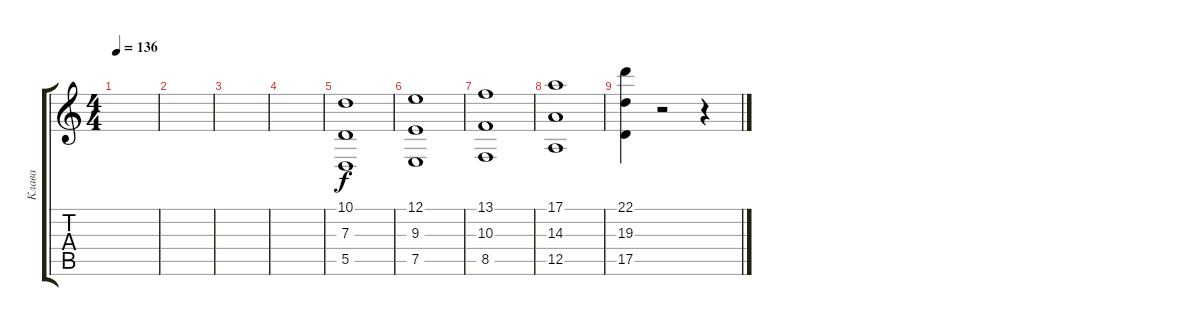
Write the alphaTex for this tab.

\track ("Клава" "Клава") {instrument stringensemble1}
\staff {score tabs}
\tuning (E4 B3 G3 D3 A2 E2) {hide}
\ts (4 4)
\tempo 136
\clef g2
\ks c
|
|
|
|
(10.1 7.3 5.5).1 |
(12.1 9.3 7.5).1 |
(13.1 10.3 8.5).1 |
(17.1 14.3 12.5).1 |
(22.1 19.3 17.5).4 r.2 r.4
